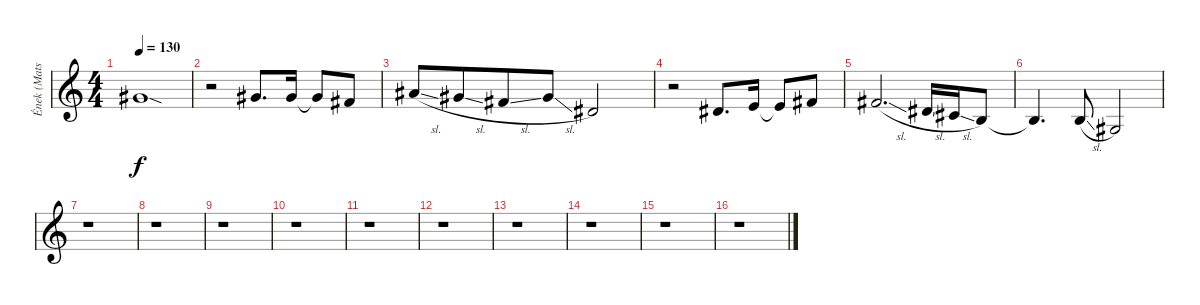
\track ("Ének (Mats Levén)" "Ének (Mats") {instrument tenorsax}
\staff {score}
\tuning (E4 B3 G3 D3 A2 E2) {hide}
\ts (4 4)
\tempo 130
\clef g2
\ks c
4.1{sod}.1{dy f} |
r.2 4.1.8{d} 4.1.16 4.1{t}.8 2.1.8 |
11.2{sl}.8 9.2{sl}.8{beam merge} 7.2{sl}.8 9.2{sl}.8 4.2.2 |
r.2 4.2.8{d} 0.1.16 0.1{t}.8 2.1.8 |
7.2{sl}.2{d} 4.2{sl}.16 2.2{sl}.16 0.2.8 |
0.2{t}.4{d} 4.3{sl}.8 1.3.2 |
r.1 |
r.1 |
r.1 |
r.1 |
r.1 |
r.1 |
r.1 |
r.1 |
r.1 |
r.1
